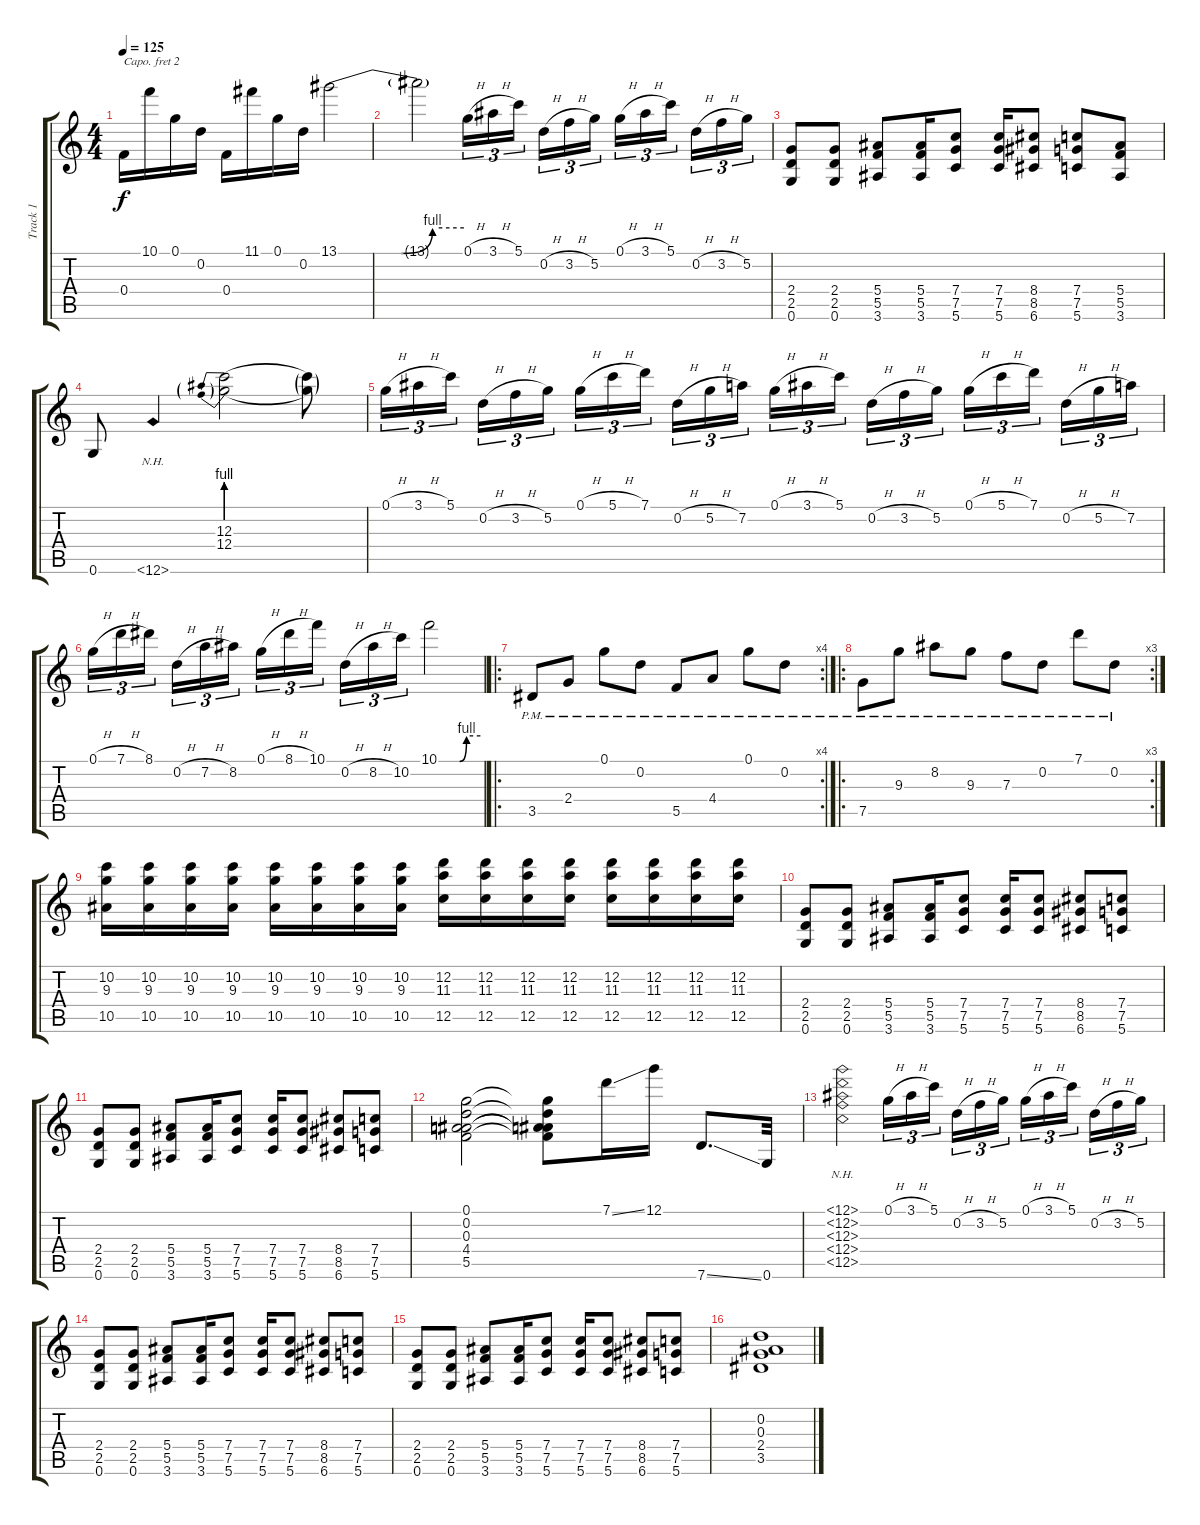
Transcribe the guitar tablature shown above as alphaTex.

\track ("Track 1" "Track 1") {instrument overdrivenguitar}
\staff {score tabs}
\capo 2
\tuning (F4 C4 Ab3 Eb3 Bb2 F2) {hide}
\ts (4 4)
\tempo 125
\clef g2
\ks c
0.4.16{dy f} 10.1.16 0.1.16 0.2.16 0.4.16 11.1.16 0.1.16 0.2.16 13.1{be (custom 0 0 30 0 45 4 60 4)}.2 |
13.1{t}.2 0.1{h}.16{tu (3 2)} 3.1{h}.16{tu (3 2)} 5.1.16{tu (3 2)} 0.2{h}.16{tu (3 2)} 3.2{h}.16{tu (3 2)} 5.2.16{tu (3 2)} 0.1{h}.16{tu (3 2)} 3.1{h}.16{tu (3 2)} 5.1.16{tu (3 2)} 0.2{h}.16{tu (3 2)} 3.2{h}.16{tu (3 2)} 5.2.16{tu (3 2)} |
(2.4 2.5 0.6).8 (2.4 2.5 0.6).8 (5.4 5.5 3.6).8 (5.4 5.5 3.6).16 (7.4 7.5 5.6).8 (7.4 7.5 5.6).16 (8.4 8.5 6.6).8 (7.4 7.5 5.6).8 (5.4 5.5 3.6).8 |
0.6.8 12.6{nh}.4 (12.3{be (prebend 0 4 60 4)} 12.4{be (prebend 0 4 60 4)}).2 (12.3{t} 12.4{t}).8 |
0.1{h}.16{tu (3 2)} 3.1{h}.16{tu (3 2)} 5.1.16{tu (3 2)} 0.2{h}.16{tu (3 2)} 3.2{h}.16{tu (3 2)} 5.2.16{tu (3 2)} 0.1{h}.16{tu (3 2)} 5.1{h}.16{tu (3 2)} 7.1.16{tu (3 2)} 0.2{h}.16{tu (3 2)} 5.2{h}.16{tu (3 2)} 7.2.16{tu (3 2)} 0.1{h}.16{tu (3 2)} 3.1{h}.16{tu (3 2)} 5.1.16{tu (3 2)} 0.2{h}.16{tu (3 2)} 3.2{h}.16{tu (3 2)} 5.2.16{tu (3 2)} 0.1{h}.16{tu (3 2)} 5.1{h}.16{tu (3 2)} 7.1.16{tu (3 2)} 0.2{h}.16{tu (3 2)} 5.2{h}.16{tu (3 2)} 7.2.16{tu (3 2)} |
0.1{h}.16{tu (3 2)} 7.1{h}.16{tu (3 2)} 8.1.16{tu (3 2)} 0.2{h}.16{tu (3 2)} 7.2{h}.16{tu (3 2)} 8.2.16{tu (3 2)} 0.1{h}.16{tu (3 2)} 8.1{h}.16{tu (3 2)} 10.1.16{tu (3 2)} 0.2{h}.16{tu (3 2)} 8.2{h}.16{tu (3 2)} 10.2.16{tu (3 2)} 10.1{be (custom 0 0 30 0 40 4 60 4)}.2 |
\ro
\rc 4
3.5{pm}.8 2.4{pm}.8 0.1{pm}.8 0.2{pm}.8 5.5{pm}.8 4.4{pm}.8 0.1{pm}.8 0.2{pm}.8 |
\ro
\rc 3
7.5{pm}.8 9.3{pm}.8 8.2{pm}.8 9.3{pm}.8 7.3{pm}.8 0.2{pm}.8 7.1{pm}.8 0.2{pm}.8 |
(10.2 9.3 10.5).16 (10.2 9.3 10.5).16 (10.2 9.3 10.5).16 (10.2 9.3 10.5).16 (10.2 9.3 10.5).16 (10.2 9.3 10.5).16 (10.2 9.3 10.5).16 (10.2 9.3 10.5).16 (12.2 11.3 12.5).16 (12.2 11.3 12.5).16 (12.2 11.3 12.5).16 (12.2 11.3 12.5).16 (12.2 11.3 12.5).16 (12.2 11.3 12.5).16 (12.2 11.3 12.5).16 (12.2 11.3 12.5).16 |
(2.4 2.5 0.6).8 (2.4 2.5 0.6).8 (5.4 5.5 3.6).8 (5.4 5.5 3.6).16 (7.4 7.5 5.6).8 (7.4 7.5 5.6).16 (7.4 7.5 5.6).8 (8.4 8.5 6.6).8 (7.4 7.5 5.6).8 |
(2.4 2.5 0.6).8 (2.4 2.5 0.6).8 (5.4 5.5 3.6).8 (5.4 5.5 3.6).16 (7.4 7.5 5.6).8 (7.4 7.5 5.6).16 (7.4 7.5 5.6).8 (8.4 8.5 6.6).8 (7.4 7.5 5.6).8 |
(0.1 0.2 0.3 4.4 5.5).2 (0.1{t} 0.2{t} 0.3{t} 4.4{t} 5.5{t}).8 7.1{ss}.16 12.1.16 7.6{ss}.8{d} 0.6.32 |
(12.1{nh} 12.2{nh} 12.3{nh} 12.4{nh} 12.5{nh}).2 0.1{h}.16{tu (3 2)} 3.1{h}.16{tu (3 2)} 5.1.16{tu (3 2)} 0.2{h}.16{tu (3 2)} 3.2{h}.16{tu (3 2)} 5.2.16{tu (3 2)} 0.1{h}.16{tu (3 2)} 3.1{h}.16{tu (3 2)} 5.1.16{tu (3 2)} 0.2{h}.16{tu (3 2)} 3.2{h}.16{tu (3 2)} 5.2.16{tu (3 2)} |
(2.4 2.5 0.6).8 (2.4 2.5 0.6).8 (5.4 5.5 3.6).8 (5.4 5.5 3.6).16 (7.4 7.5 5.6).8 (7.4 7.5 5.6).16 (7.4 7.5 5.6).8 (8.4 8.5 6.6).8 (7.4 7.5 5.6).8 |
(2.4 2.5 0.6).8 (2.4 2.5 0.6).8 (5.4 5.5 3.6).8 (5.4 5.5 3.6).16 (7.4 7.5 5.6).8 (7.4 7.5 5.6).16 (7.4 7.5 5.6).8 (8.4 8.5 6.6).8 (7.4 7.5 5.6).8 |
(0.2 0.3 2.4 3.5).1
